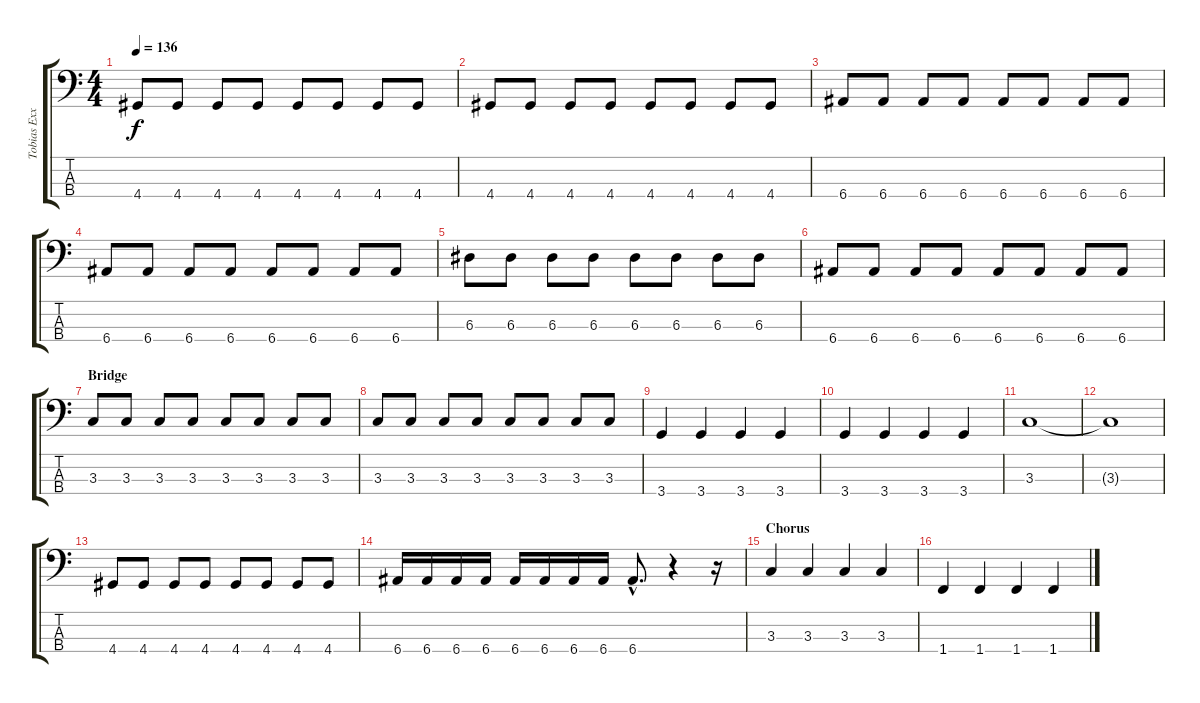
\track ("Tobias Exxel" "Tobias Exx") {instrument electricbasspick}
\staff {score tabs}
\tuning (G2 D2 A1 E1) {hide}
\ts (4 4)
\tempo 136
\clef f4
\ks c
4.4.8{dy f} 4.4.8 4.4.8 4.4.8 4.4.8 4.4.8 4.4.8 4.4.8 |
4.4.8 4.4.8 4.4.8 4.4.8 4.4.8 4.4.8 4.4.8 4.4.8 |
6.4.8 6.4.8 6.4.8 6.4.8 6.4.8 6.4.8 6.4.8 6.4.8 |
6.4.8 6.4.8 6.4.8 6.4.8 6.4.8 6.4.8 6.4.8 6.4.8 |
6.3.8 6.3.8 6.3.8 6.3.8 6.3.8 6.3.8 6.3.8 6.3.8 |
6.4.8 6.4.8 6.4.8 6.4.8 6.4.8 6.4.8 6.4.8 6.4.8 |
\section ("" "Bridge")
3.3.8 3.3.8 3.3.8 3.3.8 3.3.8 3.3.8 3.3.8 3.3.8 |
3.3.8 3.3.8 3.3.8 3.3.8 3.3.8 3.3.8 3.3.8 3.3.8 |
3.4.4 3.4.4 3.4.4 3.4.4 |
3.4.4 3.4.4 3.4.4 3.4.4 |
3.3.1 |
3.3{t}.1 |
4.4.8 4.4.8 4.4.8 4.4.8 4.4.8 4.4.8 4.4.8 4.4.8 |
6.4.16 6.4.16 6.4.16 6.4.16 6.4.16 6.4.16 6.4.16 6.4.16 6.4{hac}.8{d} r.4 r.16 |
\section ("" "Chorus")
3.3.4 3.3.4 3.3.4 3.3.4 |
1.4.4 1.4.4 1.4.4 1.4.4
